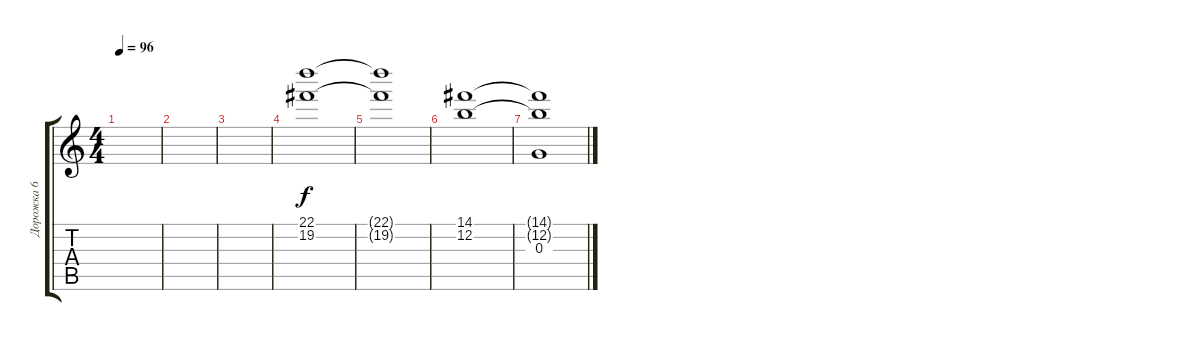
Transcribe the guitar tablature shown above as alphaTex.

\track ("Дорожка 6" "Дорожка 6") {solo instrument distortionguitar}
\staff {score tabs}
\tuning (E4 B3 G3 D3 A2 E2) {hide}
\ts (4 4)
\tempo 96
\clef g2
\ks c
|
|
|
(22.1 19.2).1{volume 4} |
(22.1{t} 19.2{t}).1 |
(14.1 12.2).1{volume 8} |
(14.1{t} 12.2{t} 0.3).1
